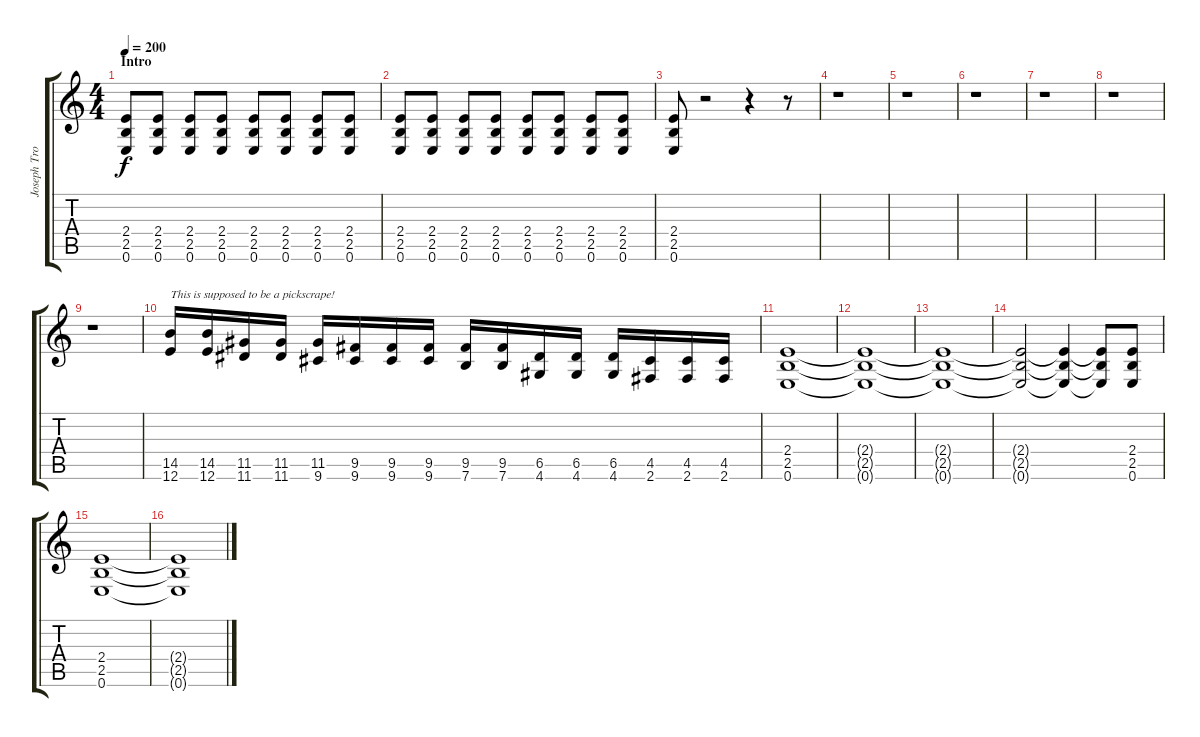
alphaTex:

\track ("Joseph Trohman (Lead Guitar)" "Joseph Tro") {instrument distortionguitar}
\staff {score tabs}
\tuning (E4 B3 G3 D3 A2 E2) {hide}
\ts (4 4)
\section ("" "Intro")
\tempo 200
\clef g2
\ks c
(2.4 2.5 0.6).8{dy f instrument distortionguitar} (2.4 2.5 0.6).8 (2.4 2.5 0.6).8 (2.4 2.5 0.6).8 (2.4 2.5 0.6).8 (2.4 2.5 0.6).8 (2.4 2.5 0.6).8 (2.4 2.5 0.6).8 |
(2.4 2.5 0.6).8 (2.4 2.5 0.6).8 (2.4 2.5 0.6).8 (2.4 2.5 0.6).8 (2.4 2.5 0.6).8 (2.4 2.5 0.6).8 (2.4 2.5 0.6).8 (2.4 2.5 0.6).8 |
(2.4 2.5 0.6).8 r.2 r.4 r.8 |
r.1 |
r.1 |
r.1 |
r.1 |
r.1 |
r.1 |
(14.5 12.6).16{txt "This is supposed to be a pickscrape!"} (14.5 12.6).16 (11.5 11.6).16 (11.5 11.6).16 (11.5 9.6).16 (9.5 9.6).16 (9.5 9.6).16 (9.5 9.6).16 (9.5 7.6).16 (9.5 7.6).16 (6.5 4.6).16 (6.5 4.6).16 (6.5 4.6).16 (4.5 2.6).16 (4.5 2.6).16 (4.5 2.6).16 |
(2.4 2.5 0.6).1 |
(2.4{t} 2.5{t} 0.6{t}).1 |
(2.4{t} 2.5{t} 0.6{t}).1 |
(2.4{t} 2.5{t} 0.6{t}).2 (2.4{t} 2.5{t} 0.6{t}).4 (2.4{t} 2.5{t} 0.6{t}).8 (2.4 2.5 0.6).8 |
(2.4 2.5 0.6).1 |
(2.4{t} 2.5{t} 0.6{t}).1{volume 7}
